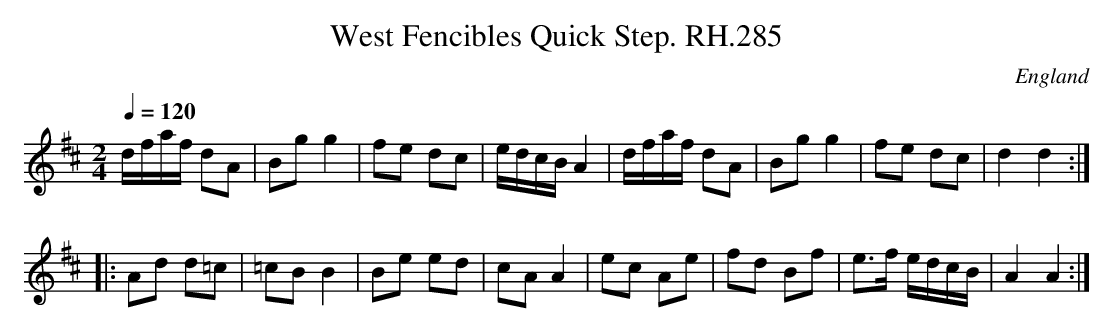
X:1
T:West Fencibles Quick Step. RH.285
L:1/8
M:2/4
O:England
Q:1/4=120
K:D
d/f/a/f/ dA|Bg g2|fe dc|e/d/c/B/ A2|\
d/f/a/f/ dA|Bg g2|fe dc|d2 d2:|!
|:Ad d=c|=cB B2|Be ed|cA A2|\
ec Ae|fd Bf|e>f e/d/c/B/|A2 A2:|
